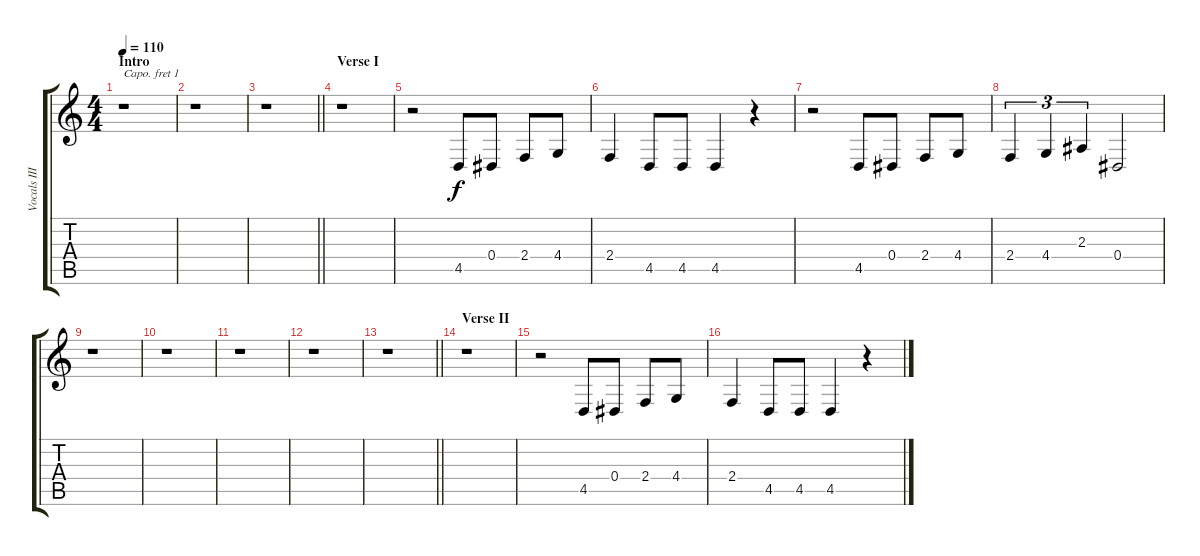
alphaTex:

\track ("Vocals III" "Vocals III") {instrument tenorsax}
\staff {score tabs}
\capo 1
\tuning (E4 B3 G3 D3 A2 E2) {hide}
\ts (4 4)
\section ("" "Intro")
\tempo 110
\clef g2
\ks c
r.1{dy f instrument tenorsax} |
r.1 |
\barLineRight lightlight
r.1 |
\section ("" "Verse I")
r.1 |
r.2 4.5.8 0.4.8 2.4.8 4.4.8 |
2.4.4 4.5.8 4.5.8 4.5.4 r.4 |
r.2 4.5.8 0.4.8 2.4.8 4.4.8 |
2.4.4{tu (3 2)} 4.4.4{tu (3 2)} 2.3.4{tu (3 2)} 0.4.2 |
r.1 |
r.1 |
r.1 |
r.1 |
\barLineRight lightlight
r.1 |
\section ("" "Verse II")
r.1 |
r.2 4.5.8 0.4.8 2.4.8 4.4.8 |
2.4.4 4.5.8 4.5.8 4.5.4 r.4
